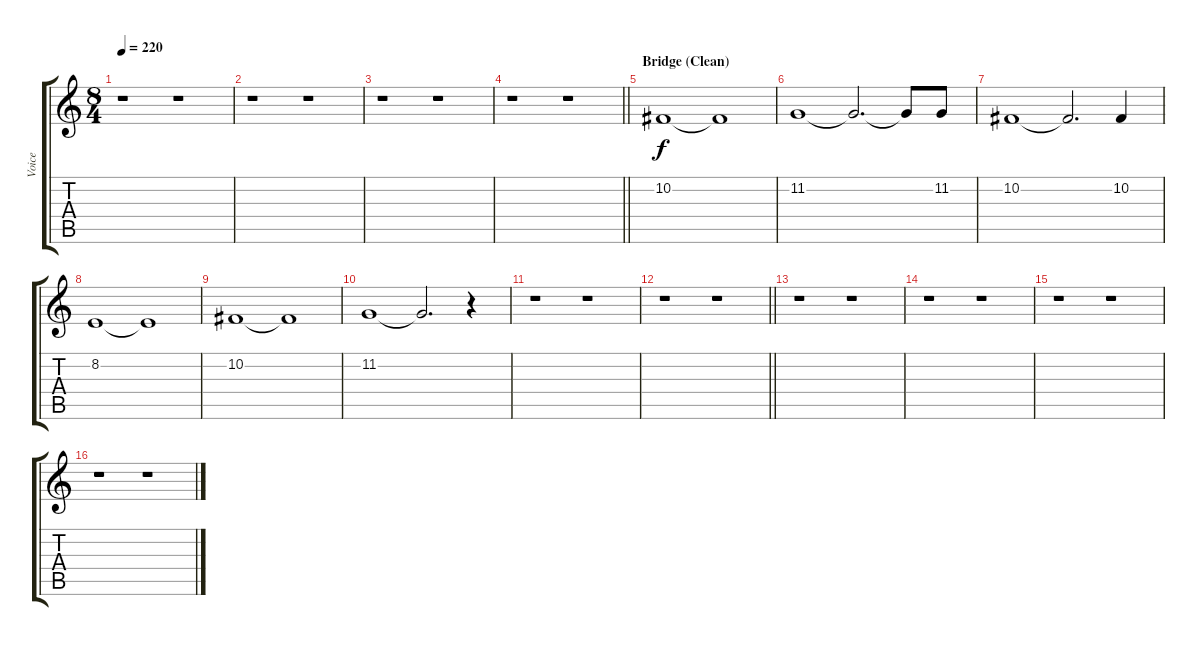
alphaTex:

\track ("Voice" "Voice") {instrument violin}
\staff {score tabs}
\tuning (Db4 Ab3 E3 B2 Gb2 B1) {hide}
\ts (8 4)
\tempo 220
\clef g2
\ks c
r.1{dy f} r.1 |
r.1 r.1 |
r.1 r.1 |
\barLineRight lightlight
r.1 r.1 |
\section ("" "Bridge (Clean)")
10.2.1 10.2{t}.1 |
11.2.1 11.2{t}.2{d} 11.2{t}.8 11.2.8 |
10.2.1 10.2{t}.2{d} 10.2.4 |
8.2.1 8.2{t}.1 |
10.2.1 10.2{t}.1 |
11.2.1 11.2{t}.2{d} r.4 |
r.1 r.1 |
\barLineRight lightlight
r.1 r.1 |
r.1 r.1 |
r.1 r.1 |
r.1 r.1 |
r.1 r.1
